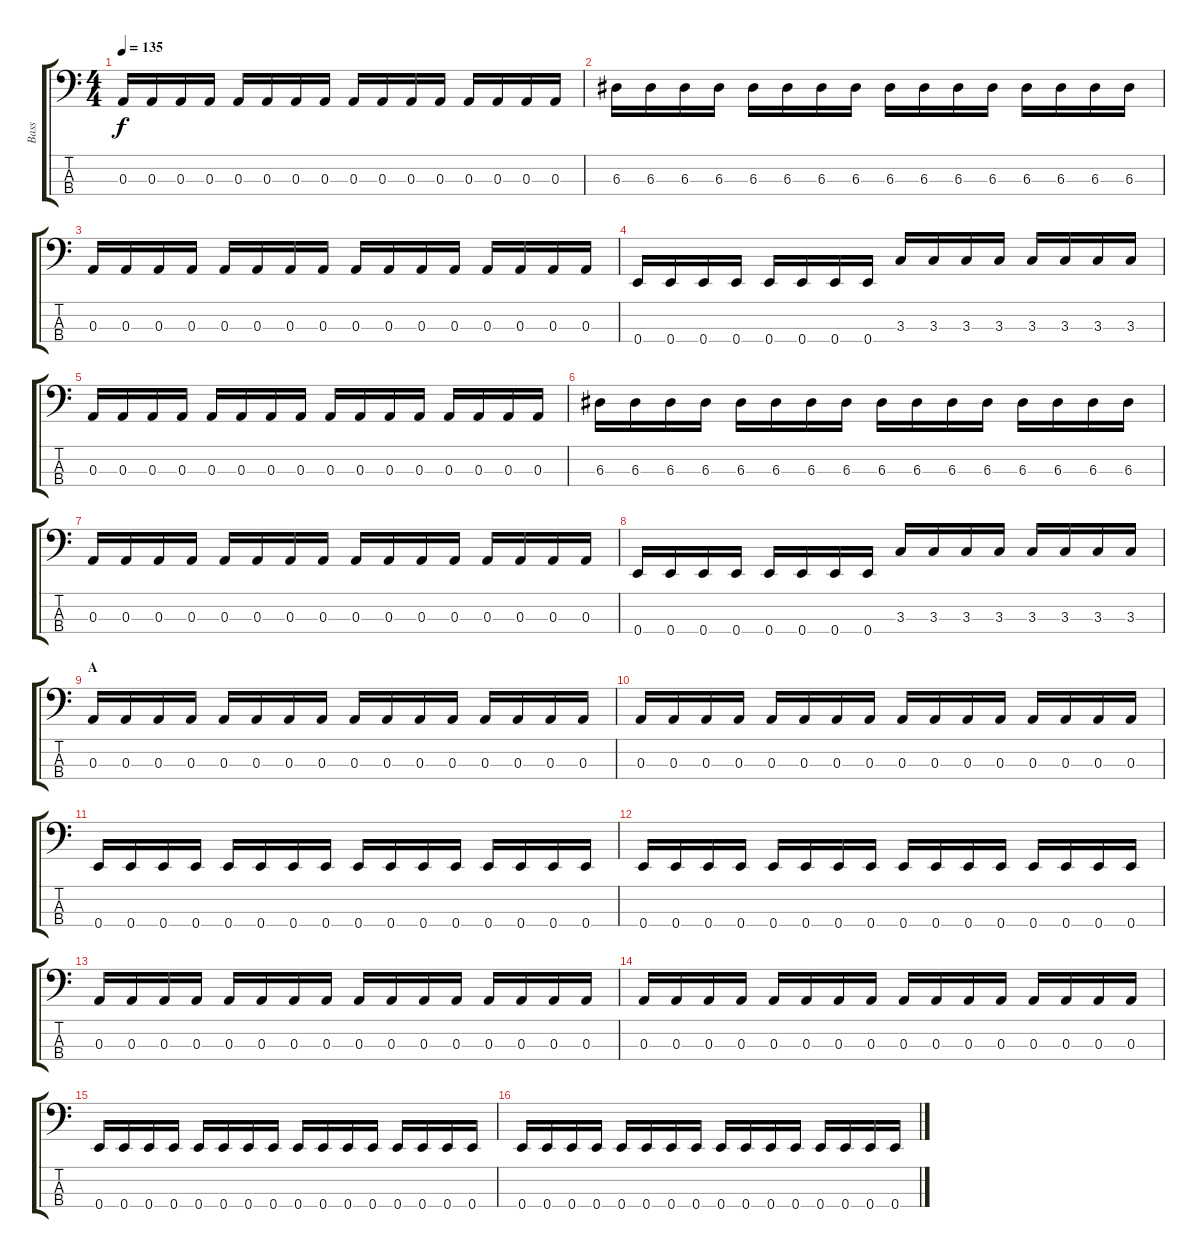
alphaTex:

\track ("Bass" "Bass") {instrument electricbasspick}
\staff {score tabs}
\tuning (G2 D2 A1 E1) {hide}
\ts (4 4)
\tempo 135
\clef f4
\ks c
0.3.16{dy f} 0.3.16 0.3.16 0.3.16 0.3.16 0.3.16 0.3.16 0.3.16 0.3.16 0.3.16 0.3.16 0.3.16 0.3.16 0.3.16 0.3.16 0.3.16 |
6.3.16 6.3.16 6.3.16 6.3.16 6.3.16 6.3.16 6.3.16 6.3.16 6.3.16 6.3.16 6.3.16 6.3.16 6.3.16 6.3.16 6.3.16 6.3.16 |
0.3.16 0.3.16 0.3.16 0.3.16 0.3.16 0.3.16 0.3.16 0.3.16 0.3.16 0.3.16 0.3.16 0.3.16 0.3.16 0.3.16 0.3.16 0.3.16 |
0.4.16 0.4.16 0.4.16 0.4.16 0.4.16 0.4.16 0.4.16 0.4.16 3.3.16 3.3.16 3.3.16 3.3.16 3.3.16 3.3.16 3.3.16 3.3.16 |
0.3.16 0.3.16 0.3.16 0.3.16 0.3.16 0.3.16 0.3.16 0.3.16 0.3.16 0.3.16 0.3.16 0.3.16 0.3.16 0.3.16 0.3.16 0.3.16 |
6.3.16 6.3.16 6.3.16 6.3.16 6.3.16 6.3.16 6.3.16 6.3.16 6.3.16 6.3.16 6.3.16 6.3.16 6.3.16 6.3.16 6.3.16 6.3.16 |
0.3.16 0.3.16 0.3.16 0.3.16 0.3.16 0.3.16 0.3.16 0.3.16 0.3.16 0.3.16 0.3.16 0.3.16 0.3.16 0.3.16 0.3.16 0.3.16 |
0.4.16 0.4.16 0.4.16 0.4.16 0.4.16 0.4.16 0.4.16 0.4.16 3.3.16 3.3.16 3.3.16 3.3.16 3.3.16 3.3.16 3.3.16 3.3.16 |
\section ("" "A")
0.3.16 0.3.16 0.3.16 0.3.16 0.3.16 0.3.16 0.3.16 0.3.16 0.3.16 0.3.16 0.3.16 0.3.16 0.3.16 0.3.16 0.3.16 0.3.16 |
0.3.16 0.3.16 0.3.16 0.3.16 0.3.16 0.3.16 0.3.16 0.3.16 0.3.16 0.3.16 0.3.16 0.3.16 0.3.16 0.3.16 0.3.16 0.3.16 |
0.4.16 0.4.16 0.4.16 0.4.16 0.4.16 0.4.16 0.4.16 0.4.16 0.4.16 0.4.16 0.4.16 0.4.16 0.4.16 0.4.16 0.4.16 0.4.16 |
0.4.16 0.4.16 0.4.16 0.4.16 0.4.16 0.4.16 0.4.16 0.4.16 0.4.16 0.4.16 0.4.16 0.4.16 0.4.16 0.4.16 0.4.16 0.4.16 |
0.3.16 0.3.16 0.3.16 0.3.16 0.3.16 0.3.16 0.3.16 0.3.16 0.3.16 0.3.16 0.3.16 0.3.16 0.3.16 0.3.16 0.3.16 0.3.16 |
0.3.16 0.3.16 0.3.16 0.3.16 0.3.16 0.3.16 0.3.16 0.3.16 0.3.16 0.3.16 0.3.16 0.3.16 0.3.16 0.3.16 0.3.16 0.3.16 |
0.4.16 0.4.16 0.4.16 0.4.16 0.4.16 0.4.16 0.4.16 0.4.16 0.4.16 0.4.16 0.4.16 0.4.16 0.4.16 0.4.16 0.4.16 0.4.16 |
0.4.16 0.4.16 0.4.16 0.4.16 0.4.16 0.4.16 0.4.16 0.4.16 0.4.16 0.4.16 0.4.16 0.4.16 0.4.16 0.4.16 0.4.16 0.4.16
